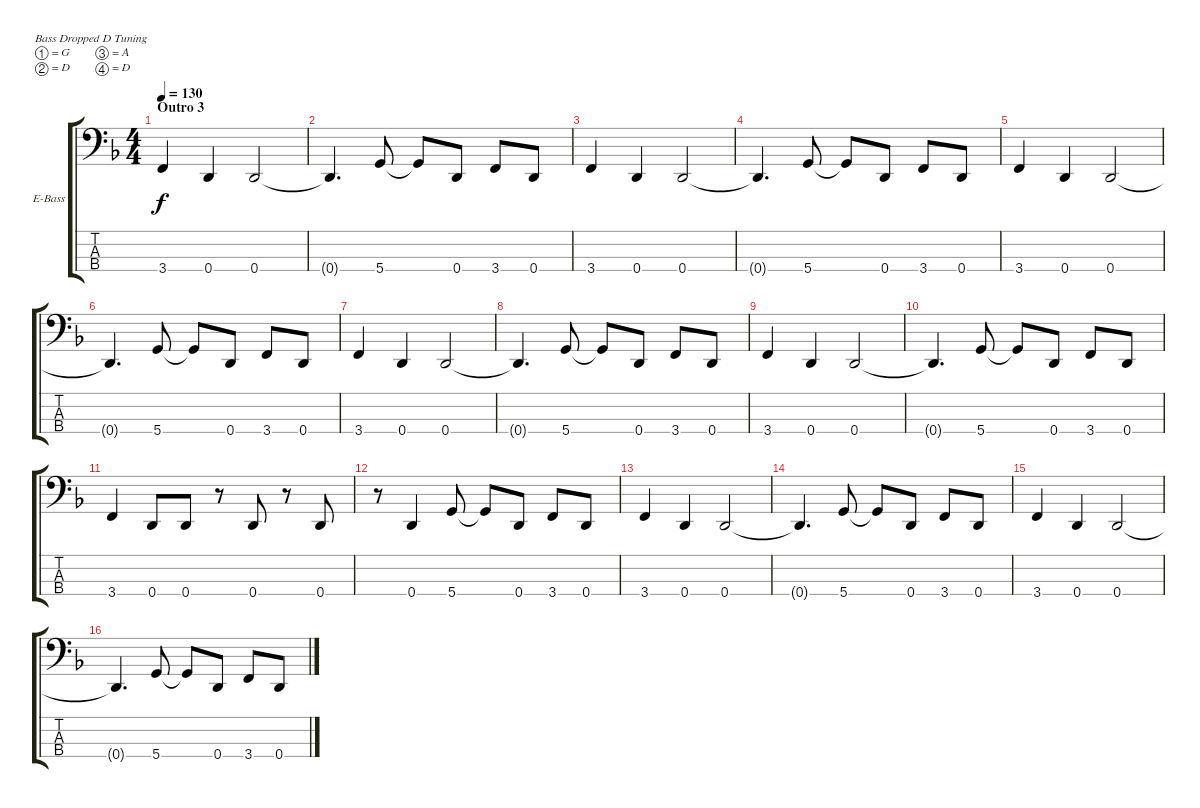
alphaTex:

\defaultSystemsLayout 4
\bracketExtendMode groupsimilarinstruments
\firstSystemTrackNameOrientation horizontal
\otherSystemsTrackNameOrientation horizontal
\track ("Bass" "E-Bass") {instrument electricbassfinger}
\staff {score tabs}
\tuning (G2 D2 A1 D1)
\ts (4 4)
\section ("" "Outro 3")
\tempo 130
\clef f4
\ks dminor
3.4.4{dy f} 0.4.4 0.4.2 |
0.4{t}.4{d} 5.4.8 5.4{t}.8 0.4.8 3.4.8 0.4.8 |
3.4.4 0.4.4 0.4.2 |
0.4{t}.4{d} 5.4.8 5.4{t}.8 0.4.8 3.4.8 0.4.8 |
3.4.4 0.4.4 0.4.2 |
0.4{t}.4{d} 5.4.8 5.4{t}.8 0.4.8 3.4.8 0.4.8 |
3.4.4 0.4.4 0.4.2 |
0.4{t}.4{d} 5.4.8 5.4{t}.8 0.4.8 3.4.8 0.4.8 |
3.4.4 0.4.4 0.4.2 |
0.4{t}.4{d} 5.4.8 5.4{t}.8 0.4.8 3.4.8 0.4.8 |
3.4.4 0.4.8 0.4.8 r.8 0.4.8 r.8 0.4.8 |
r.8 0.4.4 5.4.8 5.4{t}.8 0.4.8 3.4.8 0.4.8 |
3.4.4 0.4.4 0.4.2 |
0.4{t}.4{d} 5.4.8 5.4{t}.8 0.4.8 3.4.8 0.4.8 |
3.4.4 0.4.4 0.4.2 |
0.4{t}.4{d} 5.4.8 5.4{t}.8 0.4.8 3.4.8 0.4.8
